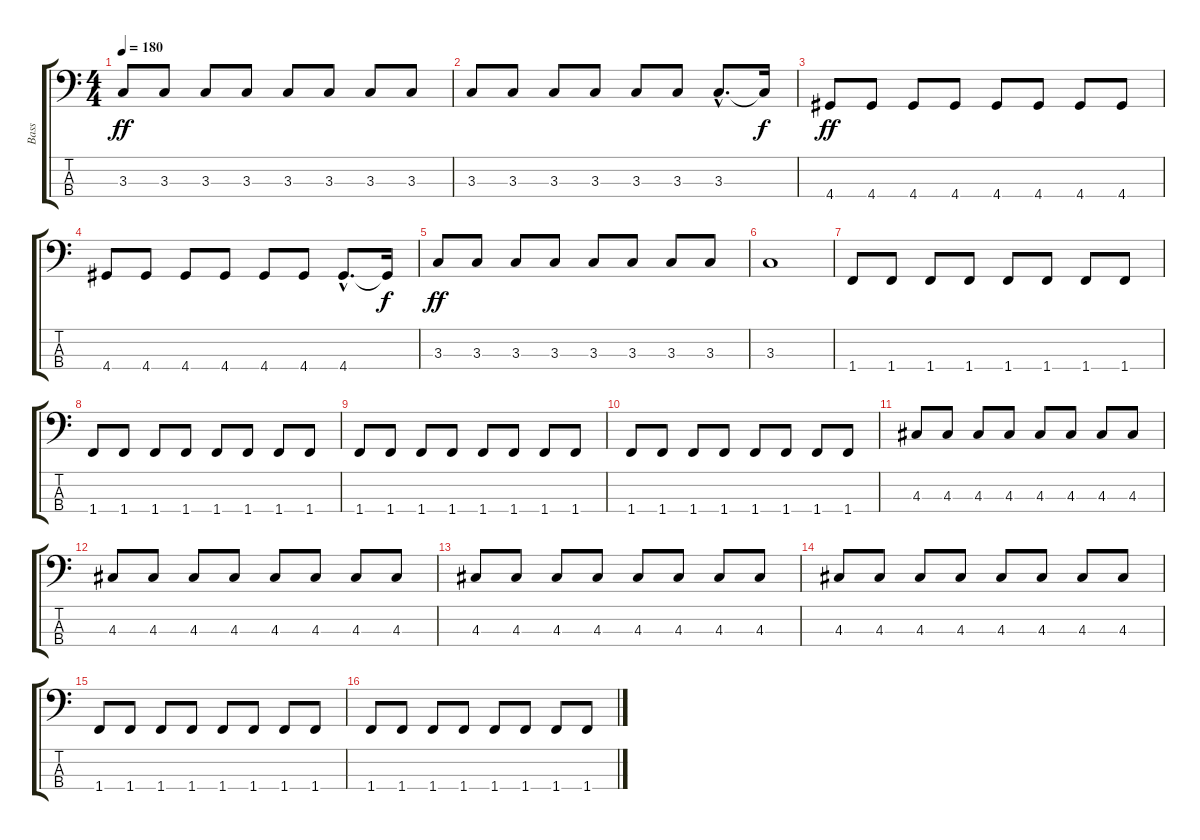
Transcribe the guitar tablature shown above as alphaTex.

\track ("Bass" "Bass") {instrument electricbasspick}
\staff {score tabs}
\tuning (G2 D2 A1 E1) {hide}
\ts (4 4)
\tempo 180
\clef f4
\ks c
3.3.8{dy ff} 3.3.8 3.3.8 3.3.8 3.3.8 3.3.8 3.3.8 3.3.8 |
3.3.8 3.3.8 3.3.8 3.3.8 3.3.8 3.3.8 3.3{hac}.8{d} 3.3{t}.16{dy f} |
4.4.8{dy ff} 4.4.8 4.4.8 4.4.8 4.4.8 4.4.8 4.4.8 4.4.8 |
4.4.8 4.4.8 4.4.8 4.4.8 4.4.8 4.4.8 4.4{hac}.8{d} 4.4{t}.16{dy f} |
3.3.8{dy ff} 3.3.8 3.3.8 3.3.8 3.3.8 3.3.8 3.3.8 3.3.8 |
3.3.1 |
1.4.8 1.4.8 1.4.8 1.4.8 1.4.8 1.4.8 1.4.8 1.4.8 |
1.4.8 1.4.8 1.4.8 1.4.8 1.4.8 1.4.8 1.4.8 1.4.8 |
1.4.8 1.4.8 1.4.8 1.4.8 1.4.8 1.4.8 1.4.8 1.4.8 |
1.4.8 1.4.8 1.4.8 1.4.8 1.4.8 1.4.8 1.4.8 1.4.8 |
4.3.8 4.3.8 4.3.8 4.3.8 4.3.8 4.3.8 4.3.8 4.3.8 |
4.3.8 4.3.8 4.3.8 4.3.8 4.3.8 4.3.8 4.3.8 4.3.8 |
4.3.8 4.3.8 4.3.8 4.3.8 4.3.8 4.3.8 4.3.8 4.3.8 |
4.3.8 4.3.8 4.3.8 4.3.8 4.3.8 4.3.8 4.3.8 4.3.8 |
1.4.8 1.4.8 1.4.8 1.4.8 1.4.8 1.4.8 1.4.8 1.4.8 |
1.4.8 1.4.8 1.4.8 1.4.8 1.4.8 1.4.8 1.4.8 1.4.8
